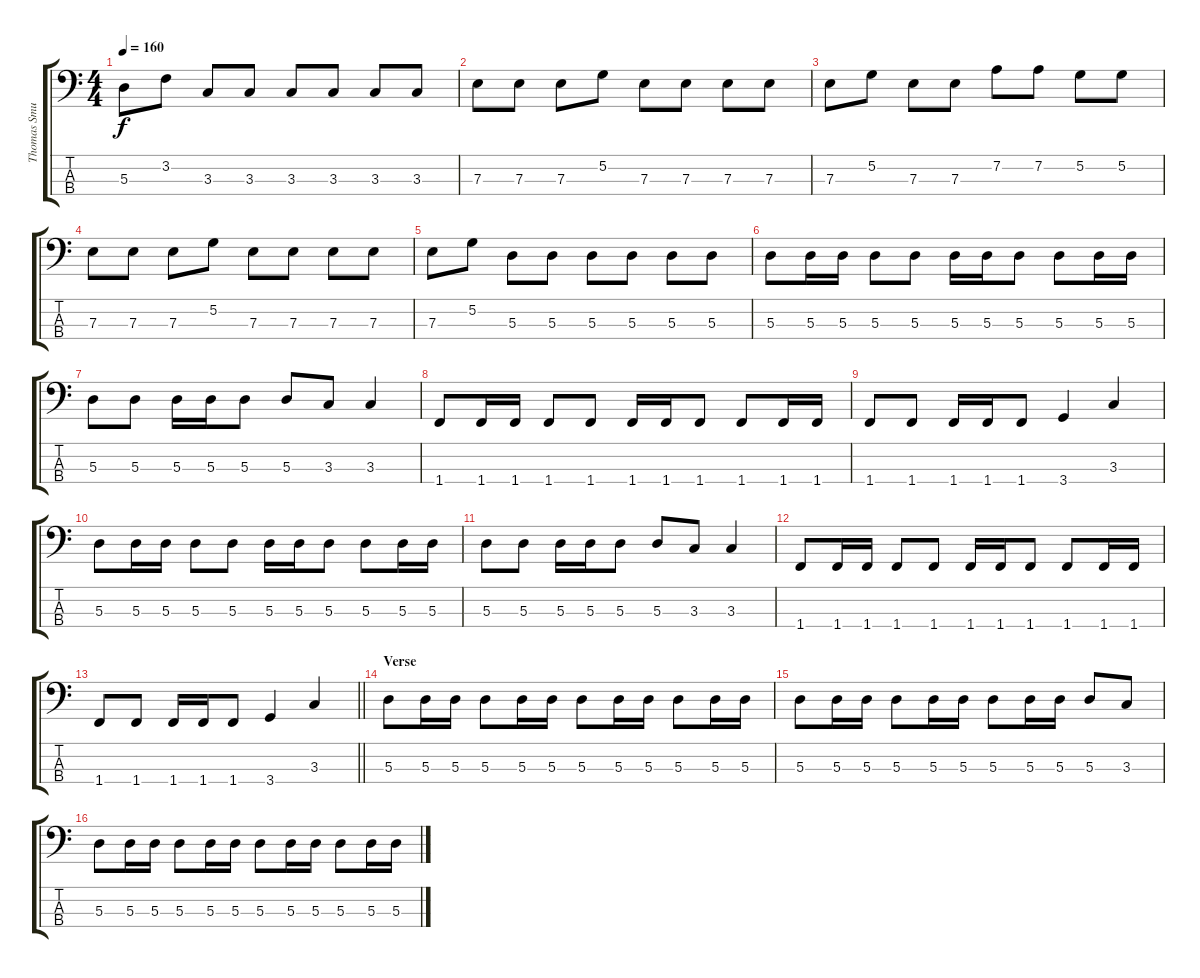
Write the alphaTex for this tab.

\track ("Thomas Smuszynski" "Thomas Smu") {instrument electricbassfinger}
\staff {score tabs}
\tuning (G2 D2 A1 E1) {hide}
\ts (4 4)
\tempo 160
\clef f4
\ks c
5.3.8{dy f} 3.2.8 3.3.8 3.3.8 3.3.8 3.3.8 3.3.8 3.3.8 |
7.3.8 7.3.8 7.3.8 5.2.8 7.3.8 7.3.8 7.3.8 7.3.8 |
7.3.8 5.2.8 7.3.8 7.3.8 7.2.8 7.2.8 5.2.8 5.2.8 |
7.3.8 7.3.8 7.3.8 5.2.8 7.3.8 7.3.8 7.3.8 7.3.8 |
7.3.8 5.2.8 5.3.8 5.3.8 5.3.8 5.3.8 5.3.8 5.3.8 |
5.3.8 5.3.16 5.3.16 5.3.8 5.3.8 5.3.16 5.3.16 5.3.8 5.3.8 5.3.16 5.3.16 |
5.3.8 5.3.8 5.3.16 5.3.16 5.3.8 5.3.8 3.3.8 3.3.4 |
1.4.8 1.4.16 1.4.16 1.4.8 1.4.8 1.4.16 1.4.16 1.4.8 1.4.8 1.4.16 1.4.16 |
1.4.8 1.4.8 1.4.16 1.4.16 1.4.8 3.4.4 3.3.4 |
5.3.8 5.3.16 5.3.16 5.3.8 5.3.8 5.3.16 5.3.16 5.3.8 5.3.8 5.3.16 5.3.16 |
5.3.8 5.3.8 5.3.16 5.3.16 5.3.8 5.3.8 3.3.8 3.3.4 |
1.4.8 1.4.16 1.4.16 1.4.8 1.4.8 1.4.16 1.4.16 1.4.8 1.4.8 1.4.16 1.4.16 |
\barLineRight lightlight
1.4.8 1.4.8 1.4.16 1.4.16 1.4.8 3.4.4 3.3.4 |
\section ("" "Verse")
5.3.8 5.3.16 5.3.16 5.3.8 5.3.16 5.3.16 5.3.8 5.3.16 5.3.16 5.3.8 5.3.16 5.3.16 |
5.3.8 5.3.16 5.3.16 5.3.8 5.3.16 5.3.16 5.3.8 5.3.16 5.3.16 5.3.8 3.3.8 |
5.3.8 5.3.16 5.3.16 5.3.8 5.3.16 5.3.16 5.3.8 5.3.16 5.3.16 5.3.8 5.3.16 5.3.16
